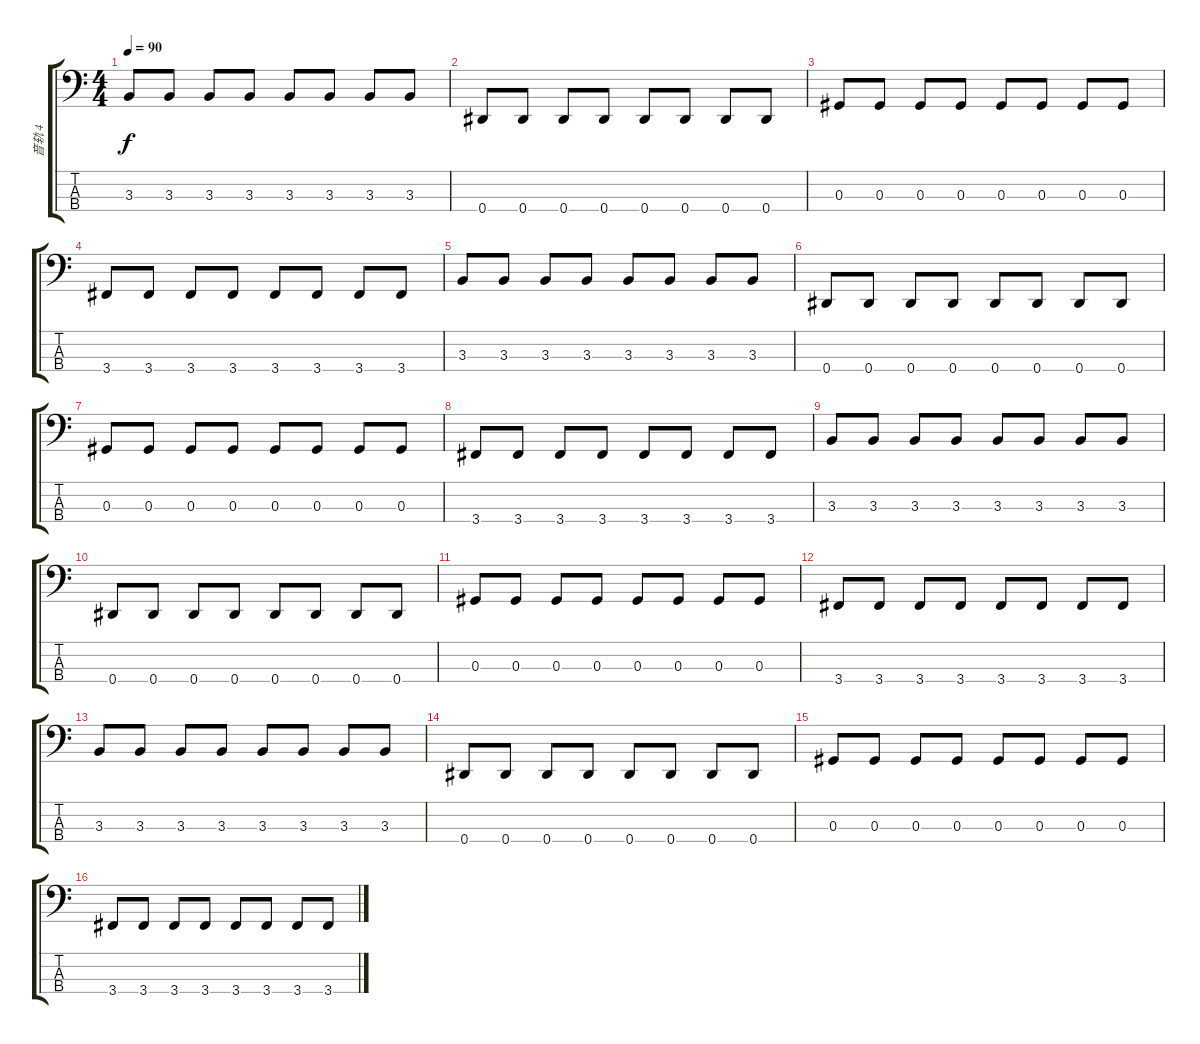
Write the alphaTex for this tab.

\track ("音轨 4" "音轨 4") {instrument electricbassfinger}
\staff {score tabs}
\tuning (Gb2 Db2 Ab1 Eb1) {hide}
\ts (4 4)
\tempo 90
\clef f4
\ks c
3.3.8{dy f} 3.3.8 3.3.8 3.3.8 3.3.8 3.3.8 3.3.8 3.3.8 |
0.4.8 0.4.8 0.4.8 0.4.8 0.4.8 0.4.8 0.4.8 0.4.8 |
0.3.8 0.3.8 0.3.8 0.3.8 0.3.8 0.3.8 0.3.8 0.3.8 |
3.4.8 3.4.8 3.4.8 3.4.8 3.4.8 3.4.8 3.4.8 3.4.8 |
3.3.8 3.3.8 3.3.8 3.3.8 3.3.8 3.3.8 3.3.8 3.3.8 |
0.4.8 0.4.8 0.4.8 0.4.8 0.4.8 0.4.8 0.4.8 0.4.8 |
0.3.8 0.3.8 0.3.8 0.3.8 0.3.8 0.3.8 0.3.8 0.3.8 |
3.4.8 3.4.8 3.4.8 3.4.8 3.4.8 3.4.8 3.4.8 3.4.8 |
3.3.8 3.3.8 3.3.8 3.3.8 3.3.8 3.3.8 3.3.8 3.3.8 |
0.4.8 0.4.8 0.4.8 0.4.8 0.4.8 0.4.8 0.4.8 0.4.8 |
0.3.8 0.3.8 0.3.8 0.3.8 0.3.8 0.3.8 0.3.8 0.3.8 |
3.4.8 3.4.8 3.4.8 3.4.8 3.4.8 3.4.8 3.4.8 3.4.8 |
3.3.8 3.3.8 3.3.8 3.3.8 3.3.8 3.3.8 3.3.8 3.3.8 |
0.4.8 0.4.8 0.4.8 0.4.8 0.4.8 0.4.8 0.4.8 0.4.8 |
0.3.8 0.3.8 0.3.8 0.3.8 0.3.8 0.3.8 0.3.8 0.3.8 |
3.4.8 3.4.8 3.4.8 3.4.8 3.4.8 3.4.8 3.4.8 3.4.8
